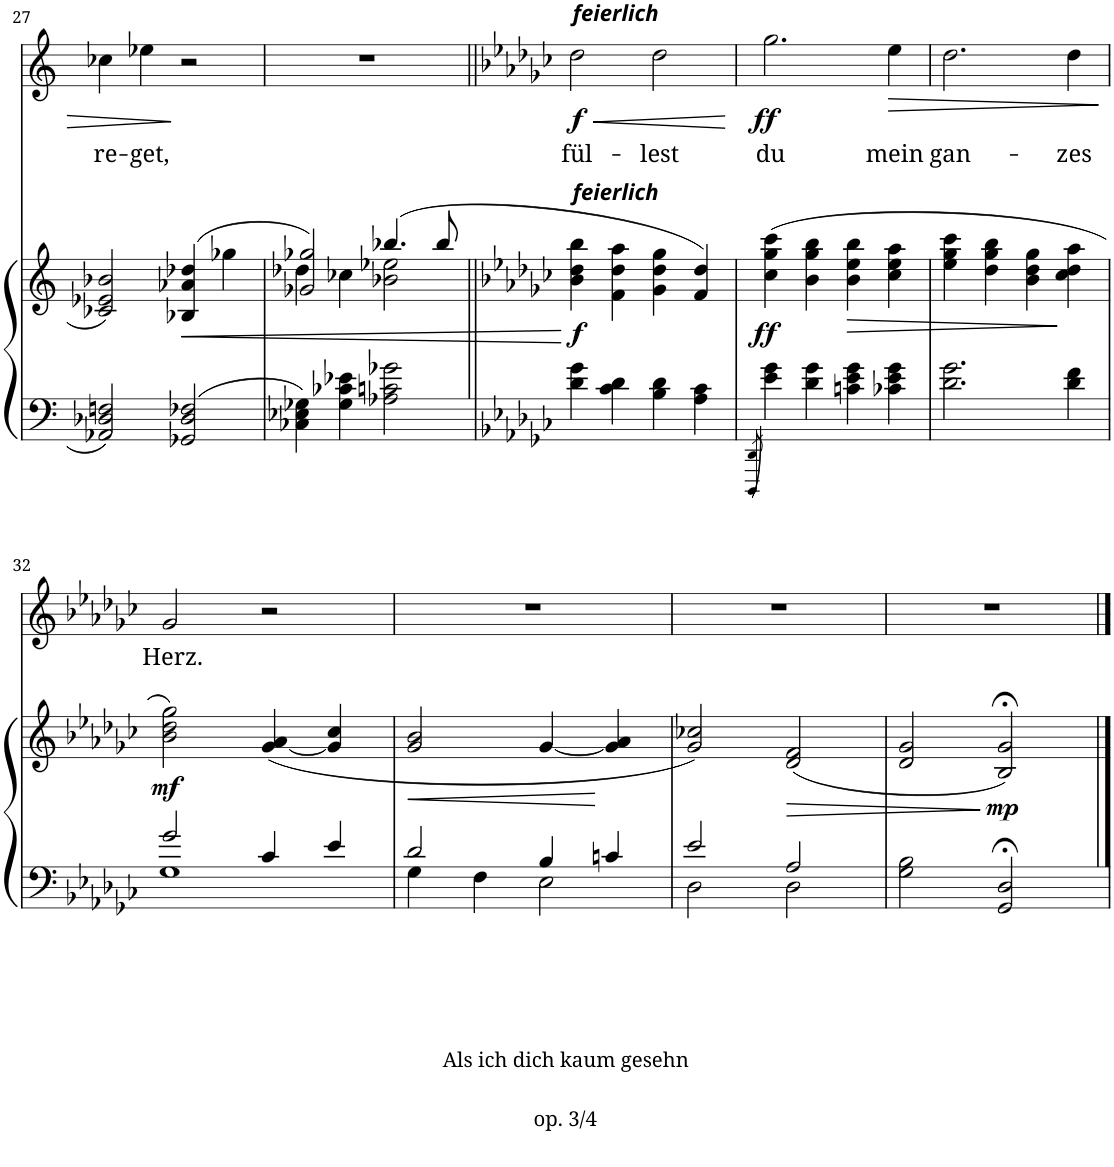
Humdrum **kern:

**kern	**kern	**dynam	**kern	**text	**dynam
*part2	*part2	*part2	*part1	*part1	*part1
*staff3	*staff2	*staff2/3	*staff1	*staff1	*staff1
!!LO:PB:g=z
*clefF4	*clefG2	*	*clefG2	*	*
*k[]	*k[]	*	*k[]	*	*
*C:	*C:	*	*C:	*	*
*M4/4	*M4/4	*	*M4/4	*	*
*met(c)	*met(c)	*	*met(c)	*	*
=27	=27	=27	=27	=27	=27
!	!	!LO:HP:b	!	!LO:LY:b	!
2AA-X/ 2D-X/ 2Fn/	2c-X/ 2e-X/ 2b-X/	<	4cc-X\	re-	.
!	!	!	!	!LO:LY:b	!
.	.	.	4ee-X\	-get,	.
!	!	!LO:HP:b	!	!	!
2GG-X/ 2D-/ 2F-X/	(4B-X/ 4a-X/ 4dd-X/	<	2r	.	.
.	4gg-X\	.	.	.	.
=28	=28	=28	=28	=28	=28
*	*^	*	*	*	*
4C-X\ 4E-X\ 4G-X\	2g-X/ 2gg-X/)	4dd-X\	.	1r	.	.
4G-\ 4c-X\ 4e-X\	.	4cc-X\	.	.	.	.
2A-X\ 2cn\ 2g-X\	(4.bb-X/	2b-X\ 2ee-X\	.	.	.	.
.	8bb-/	.	.	.	.	.
*	*v	*v	*	*	*	*
.	.	[	.	.	.
=29||	=29||	=29||	=29||	=29||	=29||
*k[b-e-a-d-g-c-]	*k[b-e-a-d-g-c-]	*	*k[b-e-a-d-g-c-]	*	*
*G-:	*G-:	*	*G-:	*	*
!	!	!	!LO:TX:a:Bi:t=feierlich	!	!
!	!LO:TX:a:Bi:t=feierlich	!	!	!	!
!	!	!LO:DY:b	!	!LO:LY:b	!LO:HP:b
!	!	!	!	!	!LO:DY:n=1:b
4d-\ 4g-\	4b-\ 4dd-\ 4bb-\	f	2dd-\	fül-	< f
4c-\ 4d-\	4f\ 4dd-\ 4aa-\	.	.	.	.
!	!	!	!	!LO:LY:b	!
4B-\ 4d-\	4g-\ 4dd-\ 4gg-\	.	2dd-\	-lest	.
4A-\ 4c-\	4f/ 4dd-/)	.	.	.	.
.	.	.	.	.	[
=30	=30	=30	=30	=30	=30
8qDDD-/ 8qDD-/	.	.	.	.	.
!	!	!LO:DY:b	!	!LO:LY:b	!LO:DY:b
4e-\ 4g-\	(4cc-\ 4gg-\ 4ccc-\	ff	2.gg-\	du	ff
4d-\ 4g-\	4b-\ 4gg-\ 4bb-\	.	.	.	.
!	!	!LO:HP:b	!	!	!
4cn\ 4e-\ 4g-\	4b-\ 4ee-\ 4bb-\	>	.	.	.
!	!	!	!	!LO:LY:b	!LO:HP:b
4c-X\ 4e-\ 4g-\	4cc-\ 4ee-\ 4aa-\	.	4ee-\	mein	>
=31	=31	=31	=31	=31	=31
!	!	!	!	!LO:LY:b	!
2.d-\ 2.g-\	4ee-\ 4gg-\ 4ccc-\	.	2.dd-\	gan-	.
.	4dd-\ 4gg-\ 4bb-\	.	.	.	.
.	4b-\ 4dd-\ 4gg-\	.	.	.	.
!	!	!	!	!LO:LY:b	!
4d-\ 4f\	4cc-\ 4dd-\ 4aa-\	[	4dd-\	-zes	.
.	.	.	.	.	]
!!LO:LB:g=z
=32	=32	=32	=32	=32	=32
*^	*	*	*	*	*
!	!	!	!LO:DY:b	!	!LO:LY:b	!
2g-/	1G-	2b-\ 2dd-\ 2gg-\)	mf	2g-/	Herz.	.
4c-/	.	([4g-/ 4a-/	.	2r	.	.
4e-/	.	4g-/] 4cc-/	.	.	.	.
=33	=33	=33	=33	=33	=33	=33
!	!	!	!LO:HP:b	!	!	!
2d-/	4G-\	2g-/ 2b-/	<	1r	.	.
.	4F\	.	.	.	.	.
4B-/	2E-\	[4g-/	.	.	.	.
4cn/	.	4g-/] 4a-/	]	.	.	.
=34	=34	=34	=34	=34	=34	=34
2e-/	2D-\	2g-/ 2cc-X/)	.	1r	.	.
2A-/	2D-\	(2d-/ 2f/	.	.	.	.
*v	*v	*	*	*	*	*
=35	=35	=35	=35	=35	=35
2G-\ 2B-\	2d-/ 2g-/	.	1r	.	.
!	!	!LO:DY:n=1:b	!	!	!
2GG-/;< 2D-/;<	2B-/;< 2g-/;<)	[ mp	.	.	.
==	==	==	==	==	==
*-	*-	*-	*-	*-	*-
